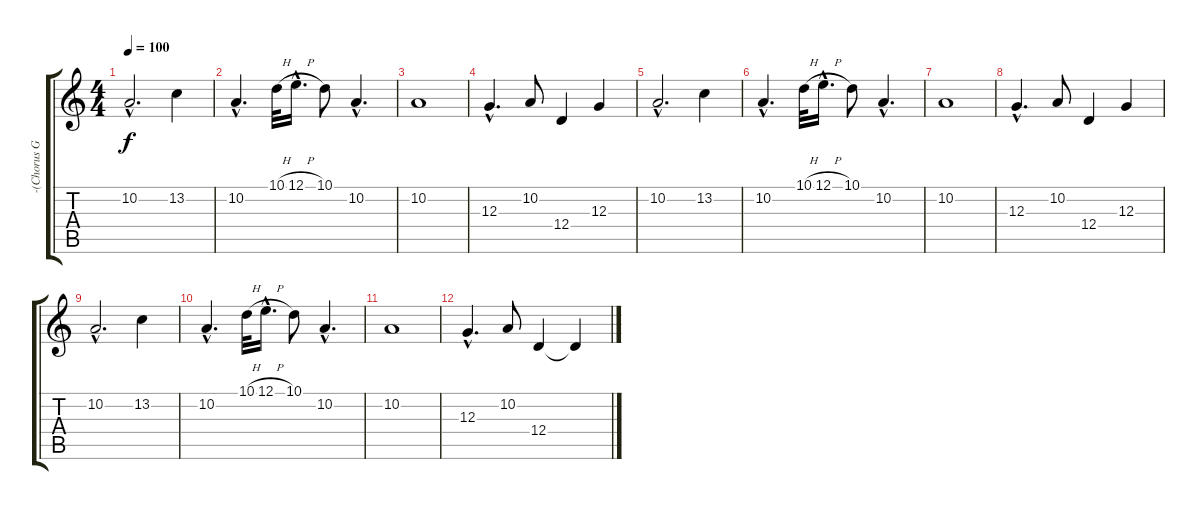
\track ("-(Chorus Guitar 1)-" "-(Chorus G") {instrument fx6goblins}
\staff {score tabs}
\tuning (E4 B3 G3 D3 A2 E2) {hide}
\ts (4 4)
\tempo 100
\clef g2
\ks c
10.2{hac}.2{d dy f instrument fx6goblins} 13.2.4 |
10.2{hac}.4{d} 10.1{h}.32 12.1{h hac}.16{d} 10.1.8 10.2{hac}.4{d} |
10.2.1 |
12.3{hac}.4{d} 10.2.8 12.4.4 12.3.4 |
10.2{hac}.2{d} 13.2.4 |
10.2{hac}.4{d} 10.1{h}.32 12.1{h hac}.16{d} 10.1.8 10.2{hac}.4{d} |
10.2.1 |
12.3{hac}.4{d} 10.2.8 12.4.4 12.3.4 |
10.2{hac}.2{d} 13.2.4 |
10.2{hac}.4{d} 10.1{h}.32 12.1{h hac}.16{d} 10.1.8 10.2{hac}.4{d} |
10.2.1 |
12.3{hac}.4{d} 10.2.8 12.4.4 12.4{t}.4
